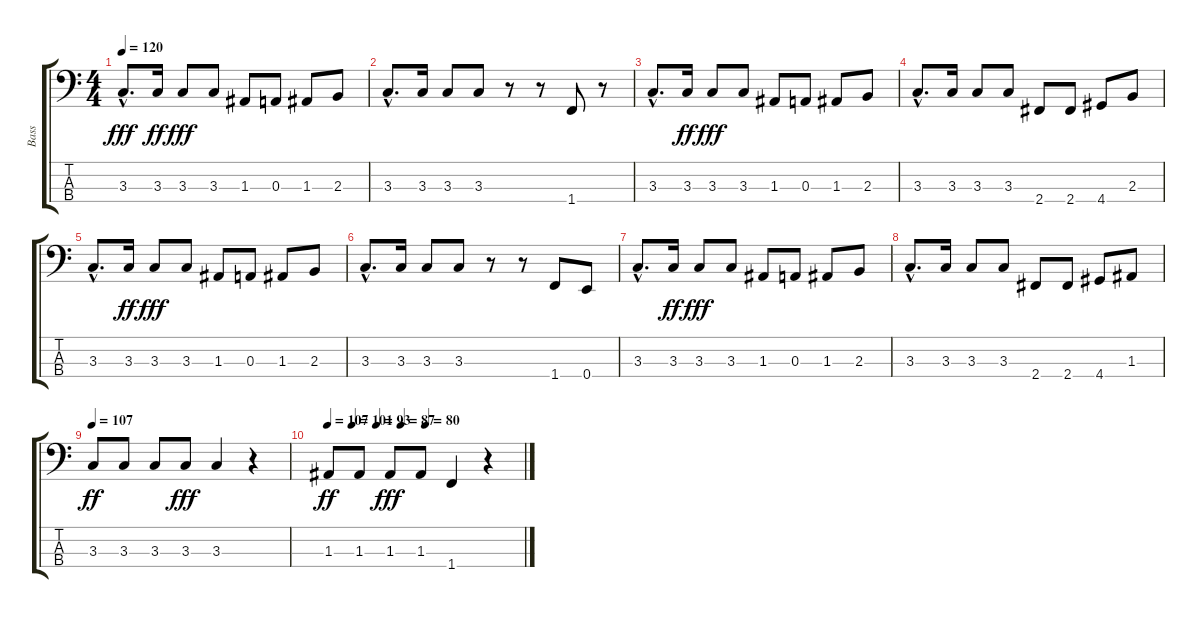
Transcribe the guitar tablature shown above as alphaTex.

\track ("Bass" "Bass") {instrument electricbassfinger}
\staff {score tabs}
\tuning (G2 D2 A1 E1) {hide}
\ts (4 4)
\tempo 120
\clef f4
\ks c
3.3{hac}.8{d dy fff} 3.3.16{dy ff} 3.3.8{dy fff} 3.3.8 1.3.8 0.3.8 1.3.8 2.3.8 |
3.3{hac}.8{d} 3.3.16 3.3.8 3.3.8 r.8{instrument electricbassfinger} r.8 1.4.8 r.8 |
3.3{hac}.8{d instrument slapbass1} 3.3.16{dy ff} 3.3.8{dy fff} 3.3.8 1.3.8 0.3.8 1.3.8 2.3.8 |
3.3{hac}.8{d} 3.3.16 3.3.8 3.3.8 2.4.8 2.4.8 4.4.8 2.3.8 |
3.3{hac}.8{d} 3.3.16{dy ff} 3.3.8{dy fff} 3.3.8 1.3.8 0.3.8 1.3.8 2.3.8 |
3.3{hac}.8{d} 3.3.16 3.3.8 3.3.8 r.8{instrument electricbassfinger} r.8 1.4.8 0.4.8 |
3.3{hac}.8{d instrument slapbass1} 3.3.16{dy ff} 3.3.8{dy fff} 3.3.8 1.3.8 0.3.8 1.3.8 2.3.8 |
3.3{hac}.8{d} 3.3.16 3.3.8 3.3.8 2.4.8 2.4.8 4.4.8 1.3.8 |
\tempo 107
3.3.8{dy ff instrument electricbassfinger} 3.3.8 3.3.8 3.3.8{dy fff} 3.3.4 r.4 |
\tempo 107
\tempo (101 0.125)
\tempo (93 0.25)
\tempo (87 0.375)
\tempo (80 0.5)
1.3.8{dy ff} 1.3.8 1.3.8{dy fff} 1.3.8 1.4.4 r.4
